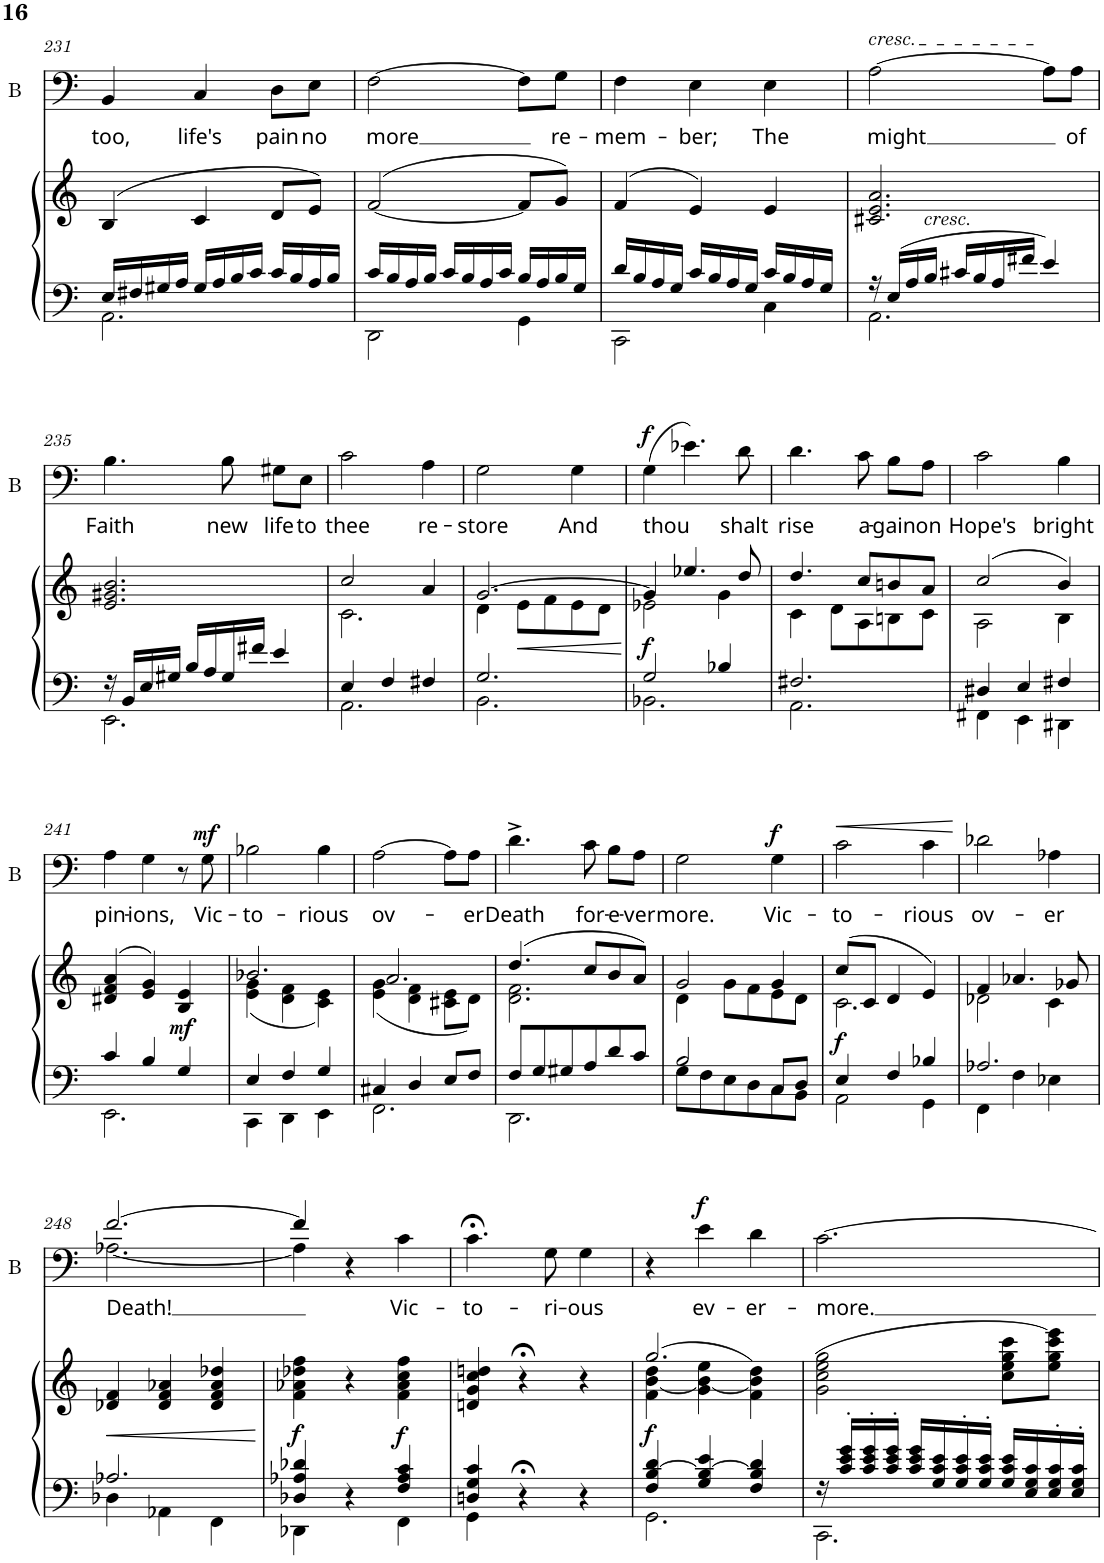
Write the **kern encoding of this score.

**kern	**kern	**dynam	**kern	**text	**dynam	**kern
*part3	*part3	*part3	*part2	*part2	*part2	*part1
*staff4	*staff3	*staff3/4	*staff2	*staff2	*staff2	*staff1
*I"Orgel	*	*	*I"Bas	*	*	*I"Sopraan
*	*	*	*I'B	*	*	*I'S
!!LO:PB:g=z
*clefF4	*clefG2	*	*clefF4	*	*	*clefG2
*k[]	*k[]	*	*k[]	*	*	*k[]
*C:	*C:	*	*C:	*	*	*C:
*M3/4	*M3/4	*	*M3/4	*	*	*M3/4
=231	=231	=231	=231	=231	=231	=231
*^	*	*	*	*	*	*
!	!	!	!	!	!LO:LY:b	!	!
16E/LL	2.AA\	(>4B/	.	4BB/	too,	.	2.r
16F#X/	.	.	.	.	.	.	.
16G#X/	.	.	.	.	.	.	.
16A/JJ	.	.	.	.	.	.	.
!	!	!	!	!	!LO:LY:b	!	!
16G#/LL	.	4c/	.	4C/	life's	.	.
16A/	.	.	.	.	.	.	.
16B/	.	.	.	.	.	.	.
16c/JJ	.	.	.	.	.	.	.
!	!	!	!	!	!LO:LY:b	!	!
16c/LL	.	8d/L	.	8D\L	pain	.	.
16B/	.	.	.	.	.	.	.
!	!	!	!	!	!LO:LY:b	!	!
16A/	.	8e/J)	.	8E\J	no	.	.
16B/JJ	.	.	.	.	.	.	.
=232	=232	=232	=232	=232	=232	=232	=232
!	!	!	!	!	!LO:LY:b	!	!
16c/LL	2DD\	(>[2f/	.	[2F\	more	.	2.r
16B/	.	.	.	.	.	.	.
16A/	.	.	.	.	.	.	.
16B/JJ	.	.	.	.	.	.	.
16c/LL	.	.	.	.	.	.	.
16B/	.	.	.	.	.	.	.
16A/	.	.	.	.	.	.	.
16c/JJ	.	.	.	.	.	.	.
16B/LL	4GG\	8f/L]	.	8F\L]	.	.	.
16A/	.	.	.	.	.	.	.
!	!	!	!	!	!LO:LY:b	!	!
16B/	.	8g/J)	.	8G\J	re-	.	.
16G/JJ	.	.	.	.	.	.	.
=233	=233	=233	=233	=233	=233	=233	=233
!	!	!	!	!	!LO:LY:b	!	!
16d/LL	2CC\	(>4f/	.	4F\	-mem-	.	2.r
16B/	.	.	.	.	.	.	.
16A/	.	.	.	.	.	.	.
16G/JJ	.	.	.	.	.	.	.
!	!	!	!	!	!LO:LY:b	!	!
16c/LL	.	4e/)	.	4E\	-ber;	.	.
16B/	.	.	.	.	.	.	.
16A/	.	.	.	.	.	.	.
16G/JJ	.	.	.	.	.	.	.
!	!	!	!	!	!LO:LY:b	!	!
16c/LL	4C\	4e/	.	4E\	The	.	.
16B/	.	.	.	.	.	.	.
16A/	.	.	.	.	.	.	.
16G/JJ	.	.	.	.	.	.	.
=234	=234	=234	=234	=234	=234	=234	=234
!	!	!	!	!LO:TX:a:i:t=cresc.	!	!	!
!	!	!	!	!	!LO:LY:b	!	!
16r	2.AA\	2.c#X/ 2.e/ 2.a/	.	[2A\	might	.	2.r
16E/LL	.	.	.	.	.	.	.
16A/	.	.	.	.	.	.	.
!LO:TX:a:i:t=cresc.	!	!	!	!	!	!	!
16B/JJ	.	.	.	.	.	.	.
16c#X/LL	.	.	.	.	.	.	.
16B/	.	.	.	.	.	.	.
16A/	.	.	.	.	.	.	.
16f#X/JJ	.	.	.	.	.	.	.
4e/	.	.	.	8A\L]	.	.	.
!	!	!	!	!	!LO:LY:b	!	!
.	.	.	.	8A\J	of	.	.
!!LO:LB:g=z
=235	=235	=235	=235	=235	=235	=235	=235
!	!	!	!	!	!LO:LY:b	!	!
16r	2.EE\	2.e/ 2.g#X/ 2.b/	.	4.B\	Faith	.	2.r
16BB/LL	.	.	.	.	.	.	.
16E/	.	.	.	.	.	.	.
16G#X/JJ	.	.	.	.	.	.	.
16B/LL	.	.	.	.	.	.	.
16A/	.	.	.	.	.	.	.
!	!	!	!	!	!LO:LY:b	!	!
16G#/	.	.	.	8B\	new	.	.
16f#X/JJ	.	.	.	.	.	.	.
!	!	!	!	!	!LO:LY:b	!	!
4e/	.	.	.	8G#X\L	life	.	.
!	!	!	!	!	!LO:LY:b	!	!
.	.	.	.	8E\J	to	.	.
=236	=236	=236	=236	=236	=236	=236	=236
*	*	*^	*	*	*	*	*
!	!	!	!	!	!	!LO:LY:b	!	!
4E/	2.AA\	2cc/	2.c\	.	2c\	thee	.	2.r
4F/	.	.	.	.	.	.	.	.
!	!	!	!	!	!	!LO:LY:b	!	!
4F#X/	.	4a/	.	.	4A\	re-	.	.
=237	=237	=237	=237	=237	=237	=237	=237	=237
!	!	!	!	!	!	!LO:LY:b	!	!
2.G/	2.BB\	[2.g/	4d\	.	2G\	-store	.	2.r
!	!	!	!	!LO:HP:b	!	!	!	!
.	.	.	8e\L	<	.	.	.	.
.	.	.	8f\	.	.	.	.	.
!	!	!	!	!	!	!LO:LY:b	!	!
.	.	.	8e\	.	4G\	And	.	.
.	.	.	8d\J	.	.	.	.	.
=238	=238	=238	=238	=238	=238	=238	=238	=238
!	!	!	!	!LO:DY:b	!	!LO:LY:b	!LO:DY:a	!
2G/	2.BB-X\	4g/]	2e-X\	f	(>4G\	thou	f	2.r
.	.	4.ee-X/	.	.	4.e-X\)	.	.	.
4B-X/	.	.	4g\	.	.	.	.	.
!	!	!	!	!	!	!LO:LY:b	!	!
.	.	8dd/	.	.	8d\	shalt	.	.
=239	=239	=239	=239	=239	=239	=239	=239	=239
!	!	!	!	!	!	!LO:LY:b	!	!
2.F#X/	2.AA\	4.dd/	4c\	.	4.d\	rise	.	2.r
.	.	.	8d\L	.	.	.	.	.
!	!	!	!	!	!	!LO:LY:b	!	!
.	.	8cc/L	8A\	.	8c\	a-	.	.
!	!	!	!	!	!	!LO:LY:b	!	!
.	.	8bn/	8Bn\	.	8B\L	-gain	.	.
!	!	!	!	!	!	!LO:LY:b	!	!
.	.	8a/J	8c\J	.	8A\J	on	.	.
=240	=240	=240	=240	=240	=240	=240	=240	=240
!	!	!	!	!	!	!LO:LY:b	!	!
4D#X/	4FF#X\	(>2cc/	2A\	.	2c\	Hope's	.	2.r
4E/	4EE\	.	.	.	.	.	.	.
!	!	!	!	!	!	!LO:LY:b	!	!
4F#X/	4DD#X\	4b/)	4B\	.	4B\	bright	.	.
!!LO:LB:g=z
=241	=241	=241	=241	=241	=241	=241	=241	=241
!	!	!	!	!	!	!LO:LY:b	!	!
*	*	*v	*v	*	*	*	*	*
4c/	2.EE\	(>4d#X/ 4f/ 4a/	.	4A\	pin-	.	2.r
!	!	!	!	!	!LO:LY:b	!	!
4B/	.	4e/ 4g/)	.	4G\	-ions,	.	.
!	!	!	!LO:DY:b	!	!	!	!
4G/	.	4B/ 4e/	mf	8r	.	.	.
!	!	!	!	!	!LO:LY:b	!LO:DY:a	!
.	.	.	.	8G\	Vic-	mf	.
=242	=242	=242	=242	=242	=242	=242	=242
*	*	*^	*	*	*	*	*
!	!	!	!	!	!	!LO:LY:b	!	!
4E/	4CC\	2.b-X/	(<4e\ 4g\	.	2B-X\	-to-	.	2.r
4F/	4DD\	.	4d\ 4f\	.	.	.	.	.
!	!	!	!	!	!	!LO:LY:b	!	!
4G/	4EE\	.	4c\ 4e\)	.	4B-\	-rious	.	.
=243	=243	=243	=243	=243	=243	=243	=243	=243
!	!	!	!	!	!	!LO:LY:b	!	!
4C#X/	2.FF\	2.a/	(<4e\ 4g\	.	[2A\	ov-	.	2.r
4D/	.	.	4d\ 4f\	.	.	.	.	.
8E/L	.	.	8c#X\ 8e\L	.	8A\L]	.	.	.
!	!	!	!	!	!	!LO:LY:b	!	!
8F/J	.	.	8d\J)	.	8A\J	-er	.	.
=244	=244	=244	=244	=244	=244	=244	=244	=244
!	!	!	!	!	!	!LO:LY:b	!	!
8F/L	2.DD\	(>4.dd/	2.d\ 2.f\	.	4.d^\	Death	.	2.r
8G/	.	.	.	.	.	.	.	.
8G#X/	.	.	.	.	.	.	.	.
!	!	!	!	!	!	!LO:LY:b	!	!
8A/	.	8cc/L	.	.	8c\	for-	.	.
!	!	!	!	!	!	!LO:LY:b	!	!
8d/	.	8b/	.	.	8B\L	-e-	.	.
!	!	!	!	!	!	!LO:LY:b	!	!
8c/J	.	8a/J)	.	.	8A\J	-ver	.	.
=245	=245	=245	=245	=245	=245	=245	=245	=245
!	!	!	!	!	!	!LO:LY:b	!	!
2B/	8G\L	2g/	4d\	.	2G\	more.	.	2.r
.	8F\	.	.	.	.	.	.	.
.	8E\	.	8g\L	.	.	.	.	.
.	8D\	.	8f\	.	.	.	.	.
!	!	!	!	!	!	!LO:LY:b	!LO:DY:a	!
8C/L	8C\	4g/	8e\	.	4G\	Vic-	f	.
8D/J	8BB\J	.	8d\J	.	.	.	.	.
=246	=246	=246	=246	=246	=246	=246	=246	=246
!	!	!	!	!LO:DY:b	!	!LO:LY:b	!LO:HP:b	!
4E/	2AA\	(>8cc/L	2.c\	f	2c\	-to-	<	2.r
.	.	8c/J	.	.	.	.	.	.
4F/	.	4d/	.	.	.	.	.	.
!	!	!	!	!	!	!LO:LY:b	!	!
4B-X/	4GG\	4e/)	.	.	4c\	-rious	.	.
*v	*v	*	*	*	*	*	*	*
*	*v	*v	*	*	*	*	*
.	.	.	.	.	[	.
=247	=247	=247	=247	=247	=247	=247
*^	*^	*	*	*	*	*
!	!	!	!	!	!	!LO:LY:b	!	!
2.A-X/	4FF\	4f/	2d-X\	.	2d-X\	ov-	.	2.r
.	4F\	4.a-X/	.	.	.	.	.	.
!	!	!	!	!	!	!LO:LY:b	!	!
.	4E-X\	.	4c\	.	4A-X\	-er	.	.
.	.	8g-X/	.	.	.	.	.	.
*	*	*v	*v	*	*	*	*	*
!!LO:LB:g=z
=248	=248	=248	=248	=248	=248	=248	=248
!	!	!	!	!	!LO:LY:b	!	!
*	*	*	*	*^	*	*	*
2.A-X/	4D-X\	4d-X/ 4f/	.	[2.f/	[2.A-X\	Death!	.	2.r
.	4AA-X\	4d-/ 4f/ 4a-X/	.	.	.	.	.	.
.	4FF\	4d-/ 4f/ 4a-/ 4dd-X/	.	.	.	.	.	.
*v	*v	*	*	*v	*v	*	*	*
.	.	[	.	.	.	.
=249	=249	=249	=249	=249	=249	=249
*^	*	*	*^	*	*	*
!	!	!	!LO:DY:b	!	!	!	!	!
4D-X/ 4A-X/ 4d-X/	4DD-X\	4f\ 4a-X\ 4dd-X\ 4ff\	f	4f/]	4A-\]	.	.	2.r
4r	4ryy	4r	.	4r	4ryy	.	.	.
!	!	!	!LO:DY:b	!	!	!LO:LY:b	!	!
4F/ 4A-/ 4c/	4FF\	4f\ 4a-\ 4cc\ 4ff\	f	4c\	4ryy	Vic-	.	.
=250	=250	=250	=250	=250	=250	=250	=250	=250
!	!	!	!	!	!	!LO:LY:b	!	!
*	*	*	*	*v	*v	*	*	*
4Dn/ 4G/ 4c/	4GG\	4dn/ 4g/ 4cc/ 4ddn/	.	4.c;<\	-to-	.	2.r
4r;<	4ryy	4r;<	.	.	.	.	.
!	!	!	!	!	!LO:LY:b	!	!
.	.	.	.	8G\	-ri-	.	.
!	!	!	!	!	!LO:LY:b	!	!
4r	4ryy	4r	.	4G\	-ous	.	.
=251	=251	=251	=251	=251	=251	=251	=251
*	*	*^	*	*	*	*	*
!	!	!	!	!LO:DY:b	!	!	!	!
4F/ [4B/ 4d/	2.GG\	(>2.gg/	4f\ [4b\ 4dd\	f	4r	.	.	2.r
!	!	!	!	!	!	!LO:LY:b	!LO:DY:a	!
4G/ 4B/_ 4e/	.	.	4g\ 4b\_ 4ee\	.	4e\	ev-	f	.
!	!	!	!	!	!	!LO:LY:b	!	!
4F/ 4B/] 4d/	.	.	4f\ 4b\] 4dd\)	.	4d\	-er-	.	.
=252	=252	=252	=252	=252	=252	=252	=252	=252
!	!	!	!	!	!	!LO:LY:b	!	!
*	*	*v	*v	*	*	*	*	*
16r	2.CC\	(2g\ 2cc\ 2ee\ 2gg\	.	[2.c\	-more.	.	2.r
16c/' 16e/' 16g/'LL	.	.	.	.	.	.	.
16c/' 16e/' 16g/'	.	.	.	.	.	.	.
16c/' 16e/' 16g/'JJ	.	.	.	.	.	.	.
16c/ 16e/ 16g/LL	.	.	.	.	.	.	.
16G/ 16c/ 16e/	.	.	.	.	.	.	.
16G/' 16c/' 16e/'	.	.	.	.	.	.	.
16G/' 16c/' 16e/'JJ	.	.	.	.	.	.	.
16G/ 16c/ 16e/LL	.	8cc\ 8ee\ 8gg\ 8ccc\L	.	.	.	.	.
16E/ 16G/ 16c/	.	.	.	.	.	.	.
16E/' 16G/' 16c/'	.	8ee\ 8gg\ 8ccc\ 8eee\J)	.	.	.	.	.
16E/' 16G/' 16c/'JJ	.	.	.	.	.	.	.
*v	*v	*	*	*	*	*	*
=	=	=	=	=	=	=
*-	*-	*-	*-	*-	*-	*-
